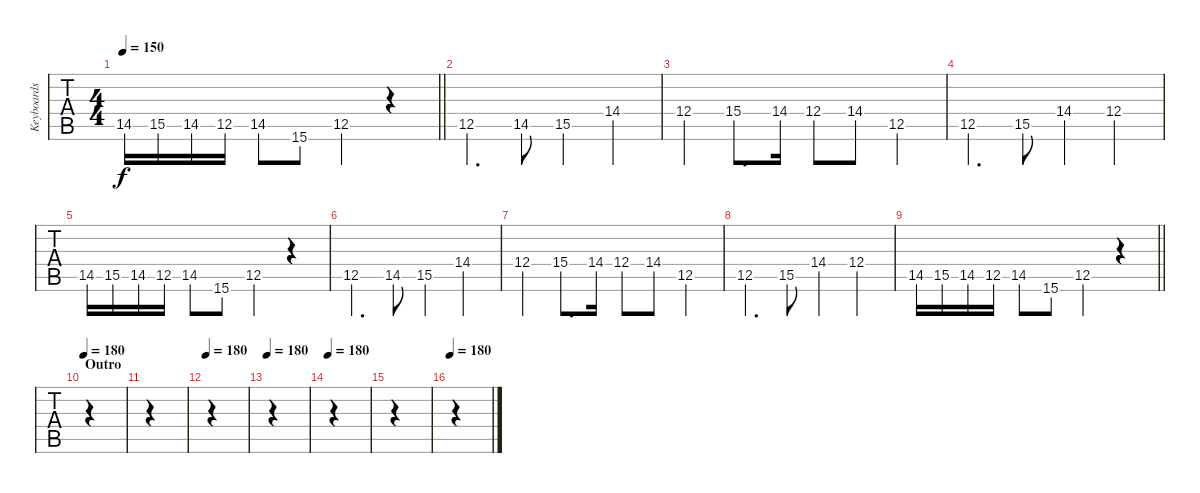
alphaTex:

\track ("Keyboards" "Keyboards") {instrument stringensemble1}
\staff {tabs}
\tuning (D4 A3 F3 C3 G2 D2) {hide}
\ts (4 4)
\tempo 150
\clef g2
\barLineRight lightlight
\ks c
14.5.16{dy f} 15.5.16 14.5.16 12.5.16 14.5.8 15.6.8 12.5.4 r.4 |
\section ("" "")
12.5.4{d} 14.5.8 15.5.4 14.4.4 |
12.4.4 15.4.8{d} 14.4.16 12.4.8 14.4.8 12.5.4 |
12.5.4{d} 15.5.8 14.4.4 12.4.4 |
14.5.16 15.5.16 14.5.16 12.5.16 14.5.8 15.6.8 12.5.4 r.4 |
12.5.4{d} 14.5.8 15.5.4 14.4.4 |
12.4.4 15.4.8{d} 14.4.16 12.4.8 14.4.8 12.5.4 |
12.5.4{d} 15.5.8 14.4.4 12.4.4 |
\barLineRight lightlight
14.5.16 15.5.16 14.5.16 12.5.16 14.5.8 15.6.8 12.5.4 r.4 |
\section ("" "Outro")
\tempo 180
|
|
\tempo 180
|
\tempo 180
|
\tempo 180
|
|
\tempo 180
